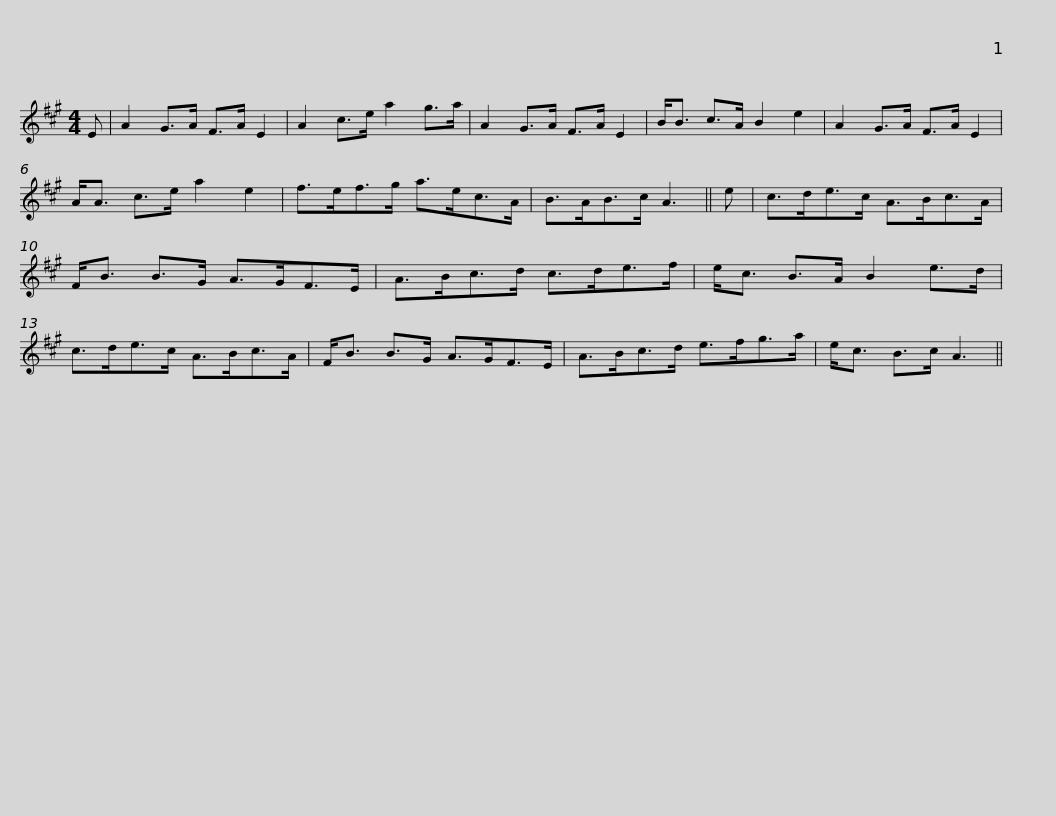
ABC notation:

X:1
L:1/8
M:4/4
I:linebreak $
K:A
V:1 treble
V:1
 E | A2 G>A F>A E2 | A2 c>e a2 g>a | A2 G>A F>A E2 | B<B c>A B2 e2 | %5
 A2 G>A F>A E2 | A<A c>e a2 e2 |$ f>ef>g a>ec>A | B>AB>c A3 || e | %10
 c>de>c A>Bc>A | F<B B>G A>GF>E |$ A>Bc>d c>de>f | e<c B>A B2 e>d | c>de>c A>Bc>A | %15
 F<B B>G A>GF>E |$ A>Bc>d e>fg>a | e<c B>c A3 || %18
